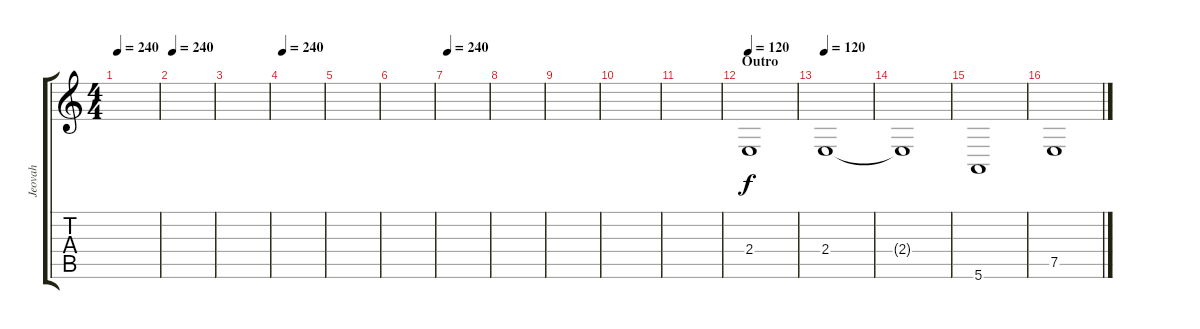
\track ("Jeovah" "Jeovah") {instrument fx7echoes}
\staff {score tabs}
\tuning (E4 B3 G3 D3 A2 E2) {hide}
\ts (4 4)
\tempo 240
\clef g2
\ks c
|
\tempo 240
|
|
\tempo 240
|
|
|
\tempo 240
|
|
|
|
|
\section ("" "Outro")
\tempo 120
2.4.1{volume 6} |
\tempo 120
2.4.1{volume 9} |
2.4{t}.1 |
5.6.1 |
7.5.1
